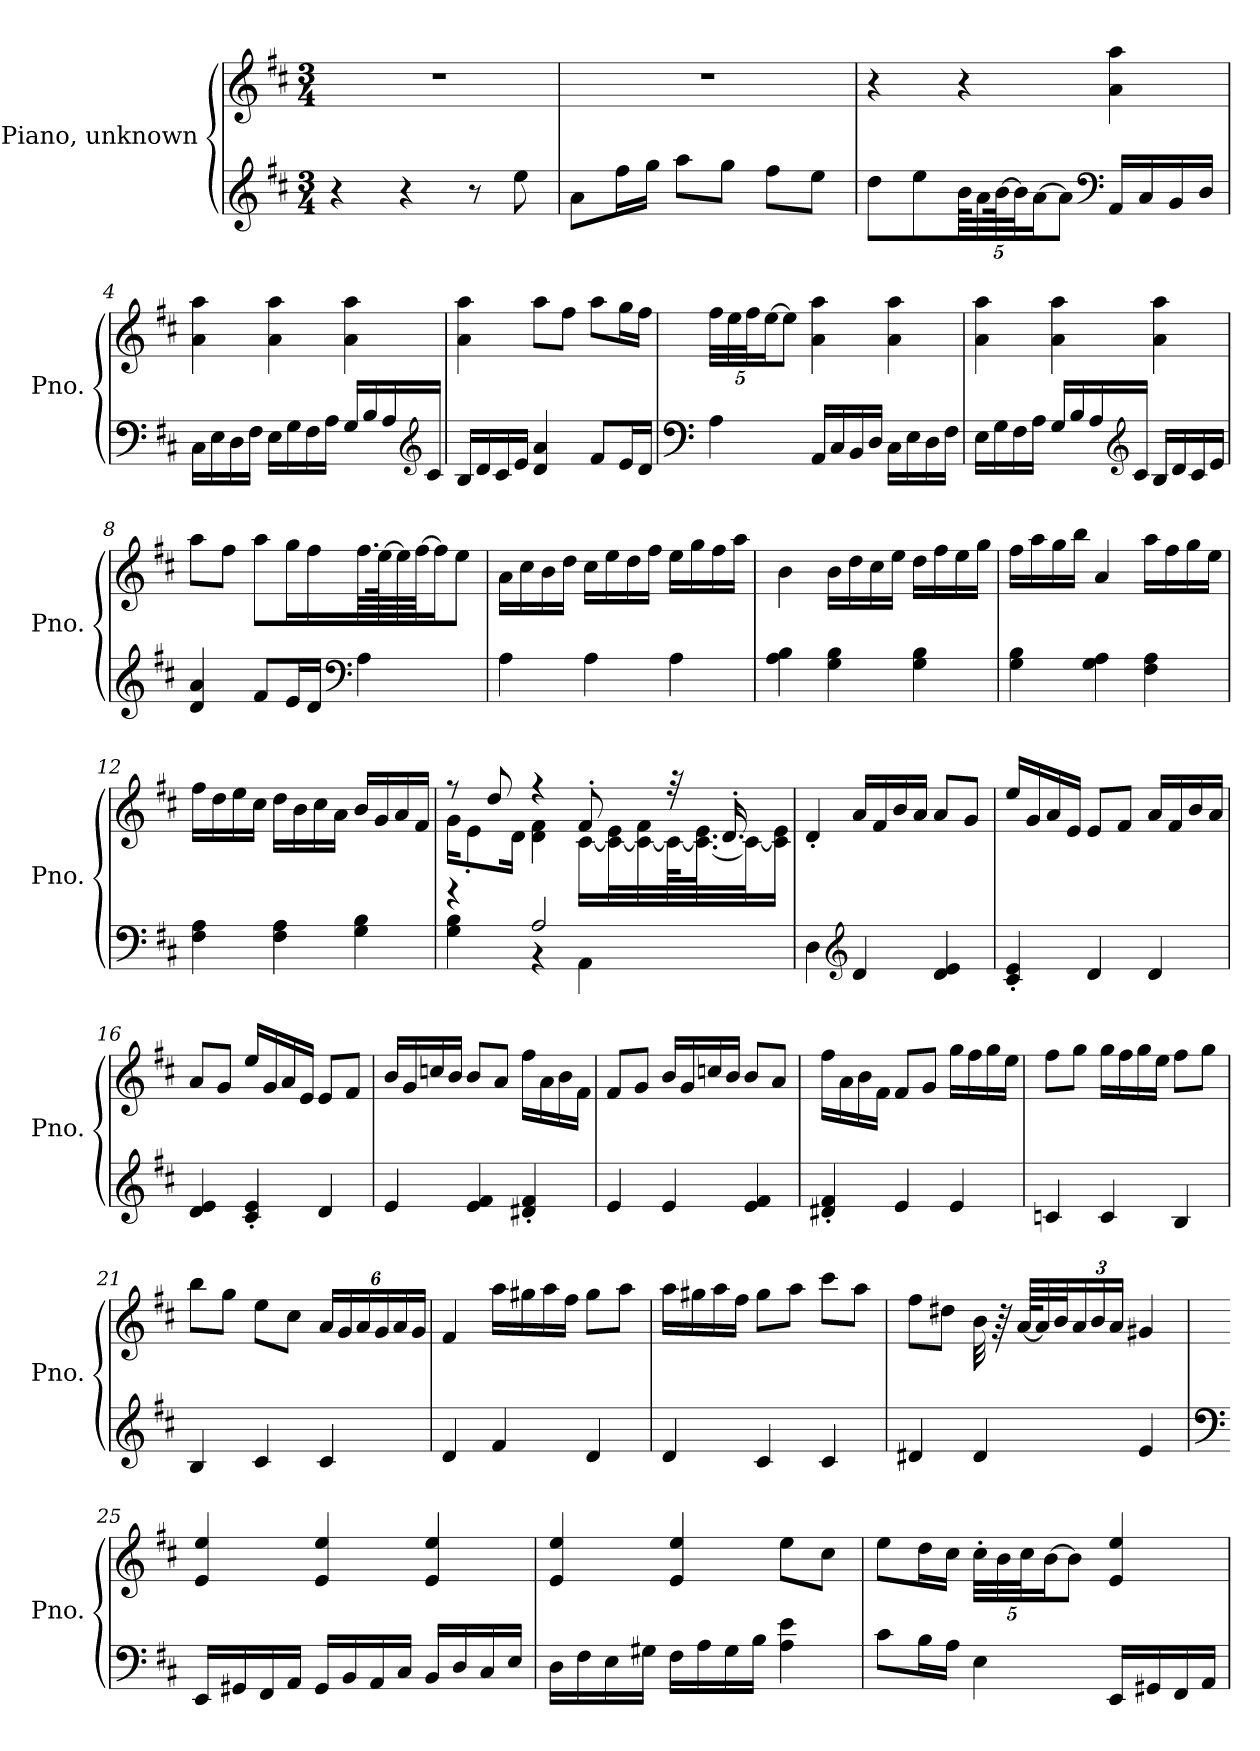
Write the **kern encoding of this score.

**kern	**kern
*part1	*part1
*staff2	*staff1
*I"Piano, unknown	*
*I'Pno.	*
*clefG2	*clefG2
*k[f#c#]	*k[f#c#]
*M3/4	*M3/4
*MM110	*MM110
=1	=1
4r	2.r
4r	.
8r	.
8ee\	.
=2	=2
8a\L	2.r
16ff#\L	.
16gg\JJ	.
8aa\L	.
8gg\J	.
8ff#\L	.
8ee\J	.
=3	=3
8dd\L	4r
8ee\	.
*Xbrackettup	*
80b\KLL	4r
40a\	.
[80b\K	.
40b\J]	.
[20a\J	.
8a\J]	.
*clefF4	*
16AA/LL	4a\ 4aa\
16C#/	.
16BB/	.
16D/JJ	.
=4	=4
16C#\LL	4a\ 4aa\
16E\	.
16D\	.
16F#\JJ	.
16E\LL	4a\ 4aa\
16G\	.
16F#\	.
16A\JJ	.
16G/LL	4a\ 4aa\
16B/	.
16A/	.
*clefG2	*
16c#/JJ	.
!!LO:LB:g=z
=5	=5
16B/LL	4a\ 4aa\
16d/	.
16c#/	.
16e/JJ	.
4d/ 4a/	8aa\L
.	8ff#\J
8f#/L	8aa\L
16e/L	16gg\L
16d/JJ	16ff#\JJ
=6	=6
*clefF4	*
*	*Xbrackettup
4A\	40ff#\LLL
.	40ee\
.	40ff#\J
.	[20ee\J
.	8ee\J]
16AA/LL	4a\ 4aa\
16C#/	.
16BB/	.
16D/JJ	.
16C#\LL	4a\ 4aa\
16E\	.
16D\	.
16F#\JJ	.
=7	=7
16E\LL	4a\ 4aa\
16G\	.
16F#\	.
16A\JJ	.
16G/LL	4a\ 4aa\
16B/	.
16A/	.
*clefG2	*
16c#/JJ	.
16B/LL	4a\ 4aa\
16d/	.
16c#/	.
16e/JJ	.
!!LO:LB:g=z
=8	=8
4d/ 4a/	8aa\L
.	8ff#\J
8f#/L	8aa\L
16e/L	16gg\L
16d/JJ	16ff#\
*clefF4	*
4A\	64.ff#\LL
.	[128ee\K
.	64ee\]
.	[64ff#\JJ
.	16ff#\J]
.	8ee\J
=9	=9
4A\	16a\LL
.	16cc#\
.	16b\
.	16dd\JJ
4A\	16cc#\LL
.	16ee\
.	16dd\
.	16ff#\JJ
4A\	16ee\LL
.	16gg\
.	16ff#\
.	16aa\JJ
=10	=10
4A\ 4B\	4b\
4G\ 4B\	16b\LL
.	16dd\
.	16cc#\
.	16ee\JJ
4G\ 4B\	16dd\LL
.	16ff#\
.	16ee\
.	16gg\JJ
=11	=11
4G\ 4B\	16ff#\LL
.	16aa\
.	16gg\
.	16bb\JJ
4G\ 4A\	4a/
4F#\ 4A\	16aa\LL
.	16ff#\
.	16gg\
.	16ee\JJ
!!LO:LB:g=z
=12	=12
4F#\ 4A\	16ff#\LL
.	16dd\
.	16ee\
.	16cc#\JJ
4F#\ 4A\	16dd\LL
.	16b\
.	16cc#\
.	16a\JJ
4G\ 4B\	16b/LL
.	16g/
.	16a/
.	16f#/JJ
=13	=13
*^	*^
4r	4G\ 4B\	8r	16g\KL
.	.	.	8e'\
.	.	8dd/	.
.	.	.	16d\Jk
2A/	4r	4r	4d\ 4f#\
.	4AA\	8f#'/	[16c#\LL
.	.	.	32c#\_ 32e\L
.	.	.	32c#\_ 32f#\
.	.	32r	128c#\KL_
.	.	.	64.c#\_ 64.e\J
.	.	16.d'/	32c#\J_
.	.	.	16c#\] 16e\JJ
*v	*v	*	*
*	*v	*v
=14	=14
4D\	4d'/
*clefG2	*
4d/	16a/LL
.	16f#/
.	16b/
.	16a/JJ
4d/ 4e/	8a/L
.	8g/J
!!LO:LB:g=z
=15	=15
4c#/' 4e/'	16ee/LL
.	16g/
.	16a/
.	16e/JJ
4d/	8e/L
.	8f#/J
4d/	16a/LL
.	16f#/
.	16b/
.	16a/JJ
=16	=16
4d/ 4e/	8a/L
.	8g/J
4c#/' 4e/'	16ee/LL
.	16g/
.	16a/
.	16e/JJ
4d/	8e/L
.	8f#/J
=17	=17
4e/	16b/LL
.	16g/
.	16ccn/
.	16b/JJ
4e/ 4f#/	8b/L
.	8a/J
4d#X/' 4f#/'	16ff#\LL
.	16a\
.	16b\
.	16f#\JJ
=18	=18
4e/	8f#/L
.	8g/J
4e/	16b/LL
.	16g/
.	16ccn/
.	16b/JJ
4e/ 4f#/	8b/L
.	8a/J
!!LO:LB:g=z
=19	=19
4d#X/' 4f#/'	16ff#\LL
.	16a\
.	16b\
.	16f#\JJ
4e/	8f#/L
.	8g/J
4e/	16gg\LL
.	16ff#\
.	16gg\
.	16ee\JJ
=20	=20
4cn/	8ff#\L
.	8gg\J
4c/	16gg\LL
.	16ff#\
.	16gg\
.	16ee\JJ
4B/	8ff#\L
.	8gg\J
=21	=21
4B/	8bb\L
.	8gg\J
4c#/	8ee\L
.	8cc#\J
4c#/	24a/LL
.	24g/
.	24a/
.	24g/
.	24a/
.	24g/JJ
=22	=22
4d/	4f#/
4f#/	16aa\LL
.	16gg#X\
.	16aa\
.	16ff#\JJ
4d/	8gg#\L
.	8aa\J
!!LO:PB:g=z
=23	=23
4d/	16aa\LL
.	16gg#X\
.	16aa\
.	16ff#\JJ
4c#/	8gg#\L
.	8aa\J
4c#/	8ccc#\L
.	8aa\J
=24	=24
4d#X/	8ff#\L
.	8dd#X\J
4d#/	32b\
.	64r
.	[64a/KLLL
.	32a/]
.	32b/J
.	24a/
.	24b/
.	24a/JJ
4e/	4g#X/
=25	=25
*clefF4	*
16EE/LL	4e/ 4ee/
16GG#X/	.
16FF#/	.
16AA/JJ	.
16GG#/LL	4e/ 4ee/
16BB/	.
16AA/	.
16C#/JJ	.
16BB/LL	4e/ 4ee/
16D/	.
16C#/	.
16E/JJ	.
!!LO:LB:g=z
=26	=26
16D\LL	4e/ 4ee/
16F#\	.
16E\	.
16G#X\JJ	.
16F#\LL	4e/ 4ee/
16A\	.
16G#\	.
16B\JJ	.
4A\ 4e\	8ee\L
.	8cc#\J
=27	=27
8c#\L	8ee\L
16B\L	16dd\L
16A\JJ	16cc#\JJ
4E\	40cc#'\LLL
.	40b\
.	40cc#\J
.	[20b\J
.	8b\J]
16EE/LL	4e/ 4ee/
16GG#X/	.
16FF#/	.
16AA/JJ	.
=	=
*-	*-
